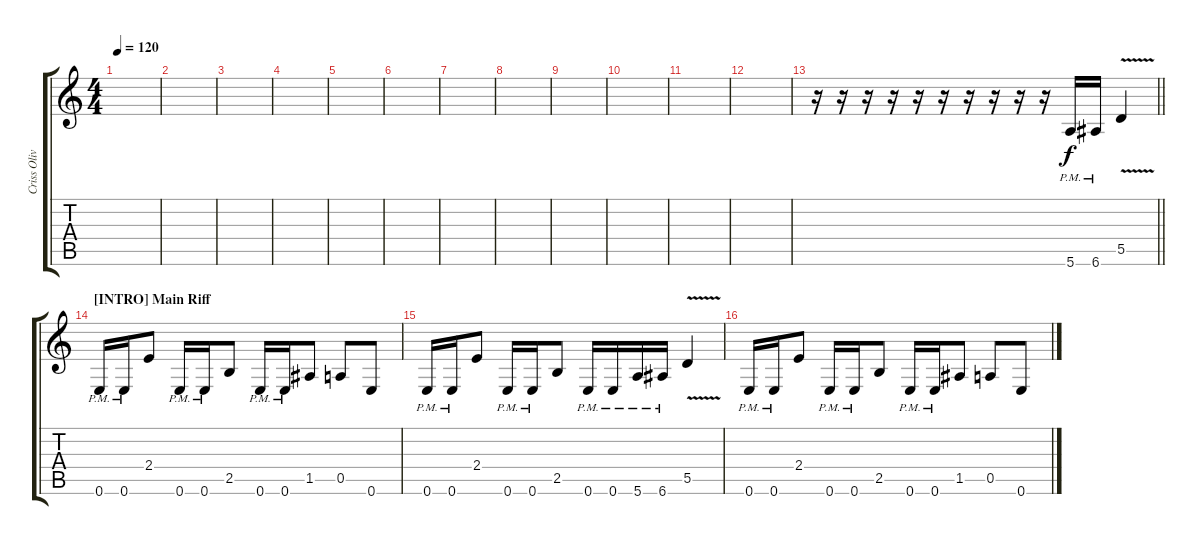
\track ("Criss Oliva (Rhythm Gtr)" "Criss Oliv") {instrument distortionguitar}
\staff {score tabs}
\tuning (E4 B3 G3 D3 A2 E2) {hide}
\ts (4 4)
\tempo 120
\clef g2
\ks c
|
|
|
|
|
|
|
|
|
|
|
|
\barLineRight lightlight
r.16 r.16 r.16 r.16 r.16 r.16 r.16 r.16 r.16 r.16 5.6{pm}.16 6.6{pm}.16 5.5{v}.4 |
\section ("" "[INTRO] Main Riff")
0.6{pm}.16 0.6{pm}.16 2.4.8 0.6{pm}.16 0.6{pm}.16 2.5.8 0.6{pm}.16 0.6{pm}.16 1.5.8 0.5.8 0.6.8 |
0.6{pm}.16 0.6{pm}.16 2.4.8 0.6{pm}.16 0.6{pm}.16 2.5.8 0.6{pm}.16 0.6{pm}.16 5.6{pm}.16 6.6{pm}.16 5.5{v}.4 |
0.6{pm}.16 0.6{pm}.16 2.4.8 0.6{pm}.16 0.6{pm}.16 2.5.8 0.6{pm}.16 0.6{pm}.16 1.5.8 0.5.8 0.6.8
